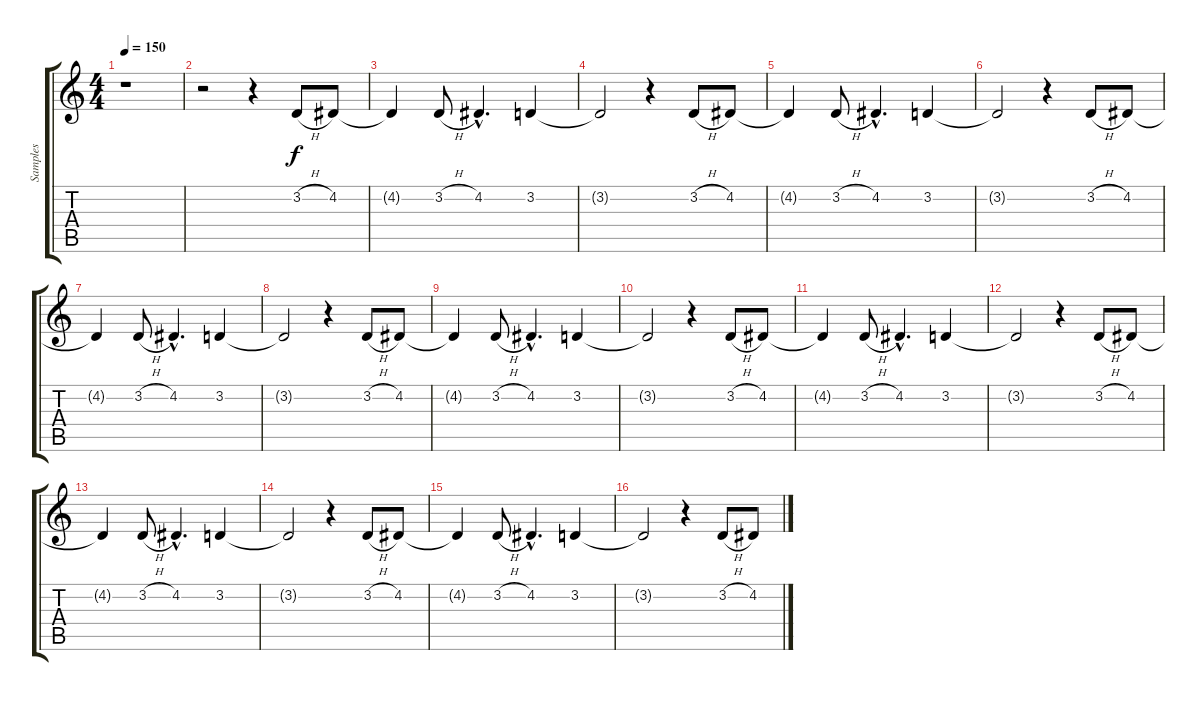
\track ("Samples" "Samples") {instrument synthbrass2}
\staff {score tabs}
\tuning (E4 B3 G3 D3 A2 D2) {hide}
\ts (4 4)
\tempo 150
\clef g2
\ks c
r.1{dy f} |
\section ("" "")
r.2 r.4 3.2{h}.8 4.2.8 |
4.2{t}.4 3.2{h}.8 4.2{hac}.4{d} 3.2.4 |
3.2{t}.2 r.4 3.2{h}.8 4.2.8 |
4.2{t}.4 3.2{h}.8 4.2{hac}.4{d} 3.2.4 |
3.2{t}.2 r.4 3.2{h}.8 4.2.8 |
4.2{t}.4 3.2{h}.8 4.2{hac}.4{d} 3.2.4 |
3.2{t}.2 r.4 3.2{h}.8 4.2.8 |
4.2{t}.4 3.2{h}.8 4.2{hac}.4{d} 3.2.4 |
3.2{t}.2 r.4 3.2{h}.8 4.2.8 |
4.2{t}.4 3.2{h}.8 4.2{hac}.4{d} 3.2.4 |
3.2{t}.2 r.4 3.2{h}.8 4.2.8 |
4.2{t}.4 3.2{h}.8 4.2{hac}.4{d} 3.2.4 |
3.2{t}.2 r.4 3.2{h}.8 4.2.8 |
4.2{t}.4 3.2{h}.8 4.2{hac}.4{d} 3.2.4 |
3.2{t}.2 r.4 3.2{h}.8 4.2.8
